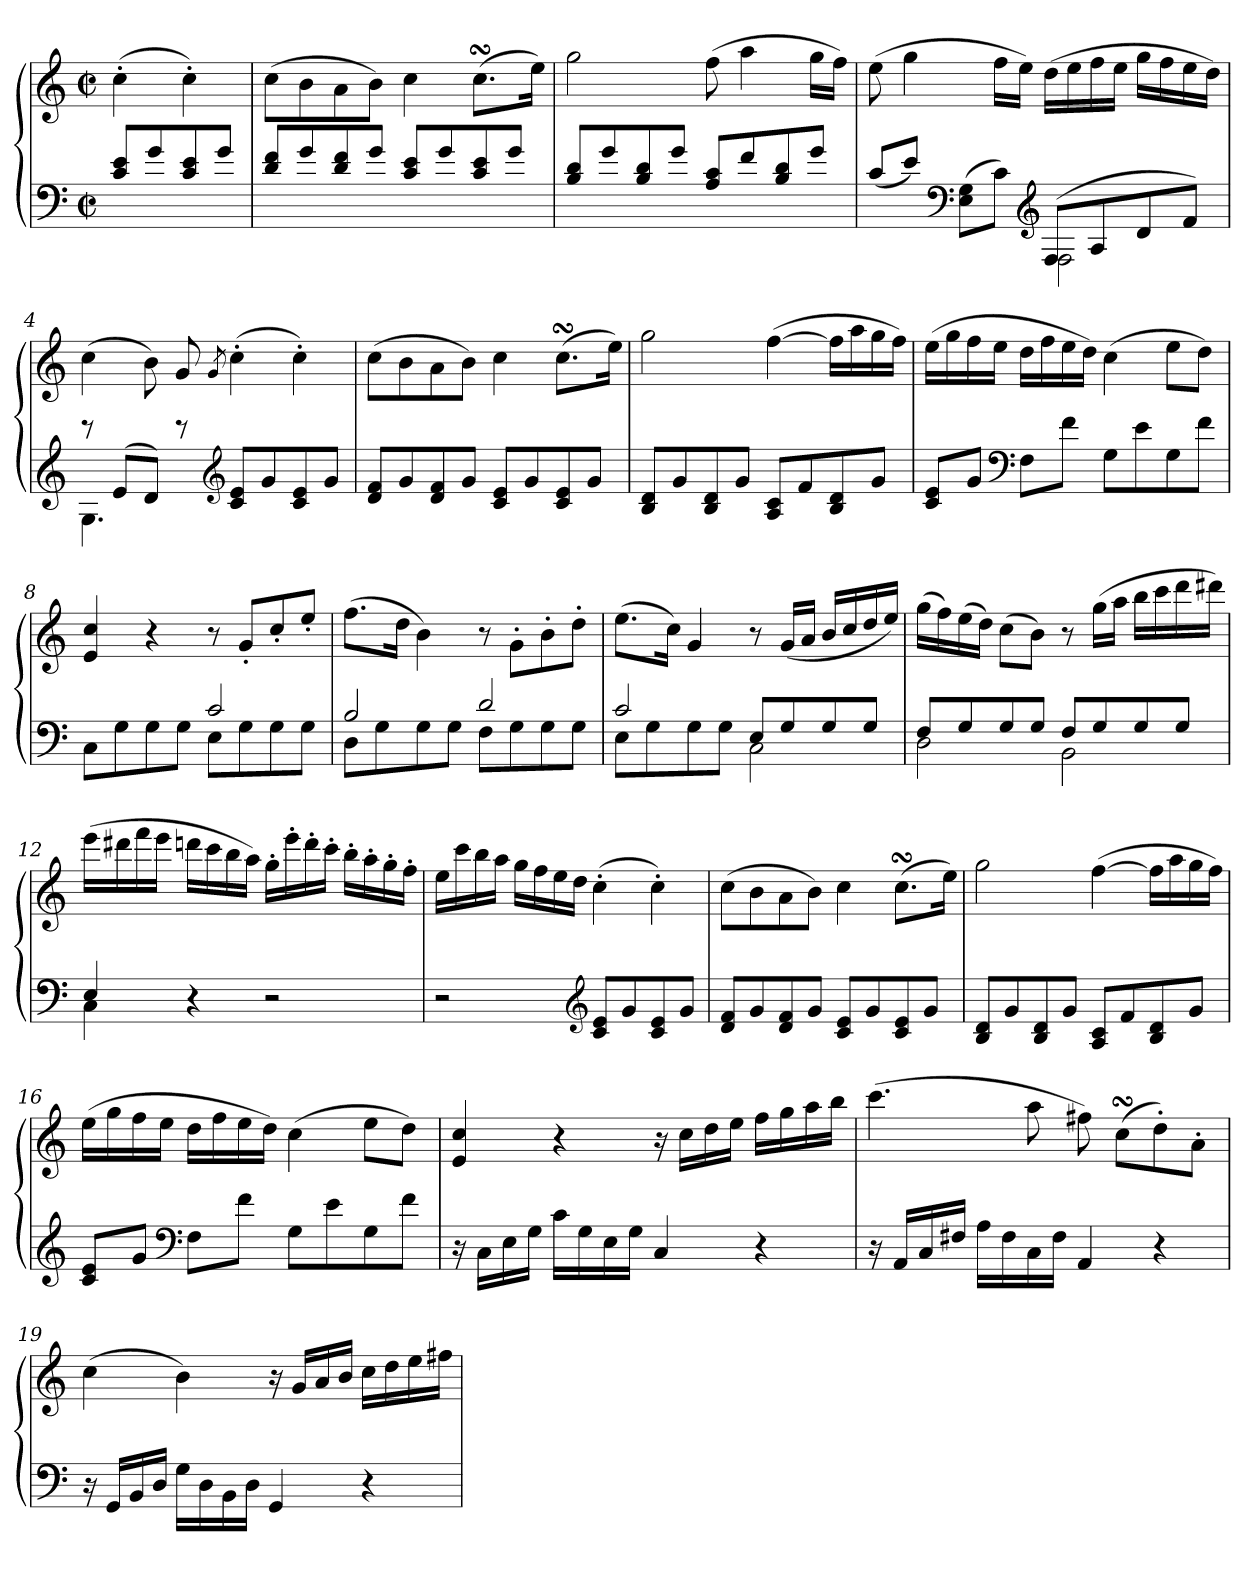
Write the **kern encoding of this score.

**kern	**kern	**dynam
*part1	*part1	*part1
*staff2	*staff1	*staff1/2
*clefF4	*clefG2	*
*k[]	*k[]	*
*C:	*C:	*
*M2/2	*M2/2	*
*met(c|)	*met(c|)	*
=	=	=
!	!	!LO:DY:b:t=%s dolce
!	!	!LO:DY:n=1:a
8c/ 8e/L	(>4cc'\	p Moderato e grazioso.
8g/	.	.
8c/ 8e/	4cc'\)	.
8g/J	.	.
=1	=1	=1
8d/ 8f/L	(>8cc\L	.
8g/	8b\	.
8d/ 8f/	8a\	.
8g/J	8b\J)	.
8c/ 8e/L	4cc\	.
8g/	.	.
8c/ 8e/	(>8.ccsSSs\L	.
8g/J	.	.
.	16ee\Jk)	.
=2	=2	=2
8B/ 8d/L	2gg\	.
8g/	.	.
8B/ 8d/	.	.
8g/J	.	.
8A/ 8c/L	(>8ff\	.
8f/	4aa\	.
8B/ 8d/	.	.
8g/J	16gg\LL	.
.	16ff\JJ)	.
=3	=3	=3
*^	*	*
(>8c/L	2ryy	(>8ee\	.
8e/J)	.	4gg\	.
*clefF4	*	*	*
(>8E\ 8G\L	.	.	.
8c\J)	.	16ff\LL	.
.	.	16ee\JJ)	.
*clefG2	*	*	*
(>8F/L	2F\	(>16dd\LL	.
.	.	16ee\	.
8A/	.	16ff\	.
.	.	16ee\JJ	.
8d/	.	16gg\LL	.
.	.	16ff\	.
8f/J)	.	16ee\	.
.	.	16dd\JJ)	.
!!LO:LB:g=z
=4	=4	=4	=4
8rccc	4.G\	(>4cc\	.
(>8e/L	.	.	.
8d/J)	.	8b\)	.
8rbb	2ryy	8g/	.
*clefG2	*	*	*
.	.	8qg/	.
8c/ 8e/L	.	(>4cc'\	.
8g/	.	.	.
8c/ 8e/	.	4cc'\)	.
8g/J	8ryy	.	.
*v	*v	*	*
=5	=5	=5
8d/ 8f/L	(>8cc\L	.
8g/	8b\	.
8d/ 8f/	8a\	.
8g/J	8b\J)	.
8c/ 8e/L	4cc\	.
8g/	.	.
8c/ 8e/	(>8.ccsSSs\L	.
8g/J	.	.
.	16ee\Jk)	.
=6	=6	=6
8B/ 8d/L	2gg\	.
8g/	.	.
8B/ 8d/	.	.
8g/J	.	.
8A/ 8c/L	(>[4ff\	.
8f/	.	.
8B/ 8d/	16ff\LL]	.
.	16aa\	.
8g/J	16gg\	.
.	16ff\JJ)	.
=7	=7	=7
8c/ 8e/L	(>16ee\LL	.
.	16gg\	.
8g/J	16ff\	.
.	16ee\JJ	.
*clefF4	*	*
8F\L	16dd\LL	.
.	16ff\	.
8f\J	16ee\	.
.	16dd\JJ)	.
8G\L	(>4cc\	.
8e\	.	.
8G\	8ee\L	.
8f\J	8dd\J)	.
=8	=8	=8
*^	*	*
2ryy	8C\L	4e/ 4cc/	.
.	8G\	.	.
.	8G\	4r	.
.	8G\J	.	.
2c/	8E\L	8r	.
.	8G\	8g'/L	.
.	8G\	8cc'/	.
.	8G\J	8ee'/J	.
!!LO:LB:g=z
=9	=9	=9	=9
2B/	8D\L	(>8.ff\L	.
.	8G\	.	.
.	.	16dd\Jk	.
.	8G\	4b\)	.
.	8G\J	.	.
2d/	8F\L	8r	.
.	8G\	8g'\L	.
.	8G\	8b'\	.
.	8G\J	8dd'\J	.
=10	=10	=10	=10
2c/	8E\L	(>8.ee\L	.
.	8G\	.	.
.	.	16cc\Jk)	.
.	8G\	4g/	.
.	8G\J	.	.
8E/L	2C\	8r	.
8G/	.	(>16g/LL	.
.	.	16a/JJ	.
8G/	.	16b/LL	.
.	.	16cc/	.
8G/J	.	16dd/	.
.	.	16ee/JJ)	.
=11	=11	=11	=11
8F/L	2D\	(>16gg\LL	.
.	.	16ff\)	.
8G/	.	(>16ee\	.
.	.	16dd\JJ)	.
8G/	.	(>8cc\L	.
8G/J	.	8b\J)	.
8F/L	2BB\	8r	.
8G/	.	(>16gg\LL	.
.	.	16aa\JJ	.
8G/	.	16bb\LL	.
.	.	16ccc\	.
8G/J	.	16ddd\	.
.	.	16ddd#X\JJ)	.
=12	=12	=12	=12
4E/	4C\	(>16eee\LL	.
.	.	16ddd#X\	.
.	.	16fff\	.
.	.	16eee\JJ	.
4r	2.ryy	16dddn\LL	.
.	.	16ccc\	.
.	.	16bb\	.
.	.	16aa\JJ)	.
2r	.	16gg'\LL	.
.	.	16eee'\	.
.	.	16ddd'\	.
.	.	16ccc'\JJ	.
.	.	16bb'\LL	.
.	.	16aa'\	.
.	.	16gg'\	.
.	.	16ff'\JJ	.
*v	*v	*	*
!!LO:LB:g=z
=13	=13	=13
2r	16ee\LL	.
.	16ccc\	.
.	16bb\	.
.	16aa\JJ	.
.	16gg\LL	.
.	16ff\	.
.	16ee\	.
.	16dd\JJ	.
*clefG2	*	*
8c/ 8e/L	(>4cc'\	.
8g/	.	.
8c/ 8e/	4cc'\)	.
8g/J	.	.
=14	=14	=14
8d/ 8f/L	(>8cc\L	.
8g/	8b\	.
8d/ 8f/	8a\	.
8g/J	8b\J)	.
8c/ 8e/L	4cc\	.
8g/	.	.
8c/ 8e/	(>8.ccsSSs\L	.
8g/J	.	.
.	16ee\Jk)	.
=15	=15	=15
8B/ 8d/L	2gg\	.
8g/	.	.
8B/ 8d/	.	.
8g/J	.	.
8A/ 8c/L	(>[4ff\	.
8f/	.	.
8B/ 8d/	16ff\LL]	.
.	16aa\	.
8g/J	16gg\	.
.	16ff\JJ)	.
=16	=16	=16
8c/ 8e/L	(>16ee\LL	.
.	16gg\	.
8g/J	16ff\	.
.	16ee\JJ	.
*clefF4	*	*
8F\L	16dd\LL	.
.	16ff\	.
8f\J	16ee\	.
.	16dd\JJ)	.
8G\L	(>4cc\	.
8e\	.	.
8G\	8ee\L	.
8f\J	8dd\J)	.
=17	=17	=17
16r	4e/ 4cc/	.
16C\LL	.	.
16E\	.	.
16G\JJ	.	.
16c\LL	4r	.
16G\	.	.
16E\	.	.
16G\JJ	.	.
4C/	16r	.
.	16cc\LL	.
.	16dd\	.
.	16ee\JJ	.
4r	16ff\LL	.
.	16gg\	.
.	16aa\	.
.	16bb\JJ	.
!!LO:LB:g=z
=18	=18	=18
16r	(>4.ccc\	.
16AA/LL	.	.
16C/	.	.
16F#X/JJ	.	.
16A\LL	.	.
16F#\	.	.
16C\	8aa\	.
16F#\JJ	.	.
4AA/	8ff#X\)	.
.	(>8ccsSSs\L	.
4r	8dd'\)	.
.	8a'\J	.
=19	=19	=19
16r	(>4cc\	.
16GG/LL	.	.
16BB/	.	.
16D/JJ	.	.
16G\LL	4b\)	.
16D\	.	.
16BB\	.	.
16D\JJ	.	.
4GG/	16r	.
.	16g/LL	.
.	16a/	.
.	16b/JJ	.
4r	16cc\LL	.
.	16dd\	.
.	16ee\	.
.	16ff#X\JJ	.
=	=	=
*-	*-	*-
